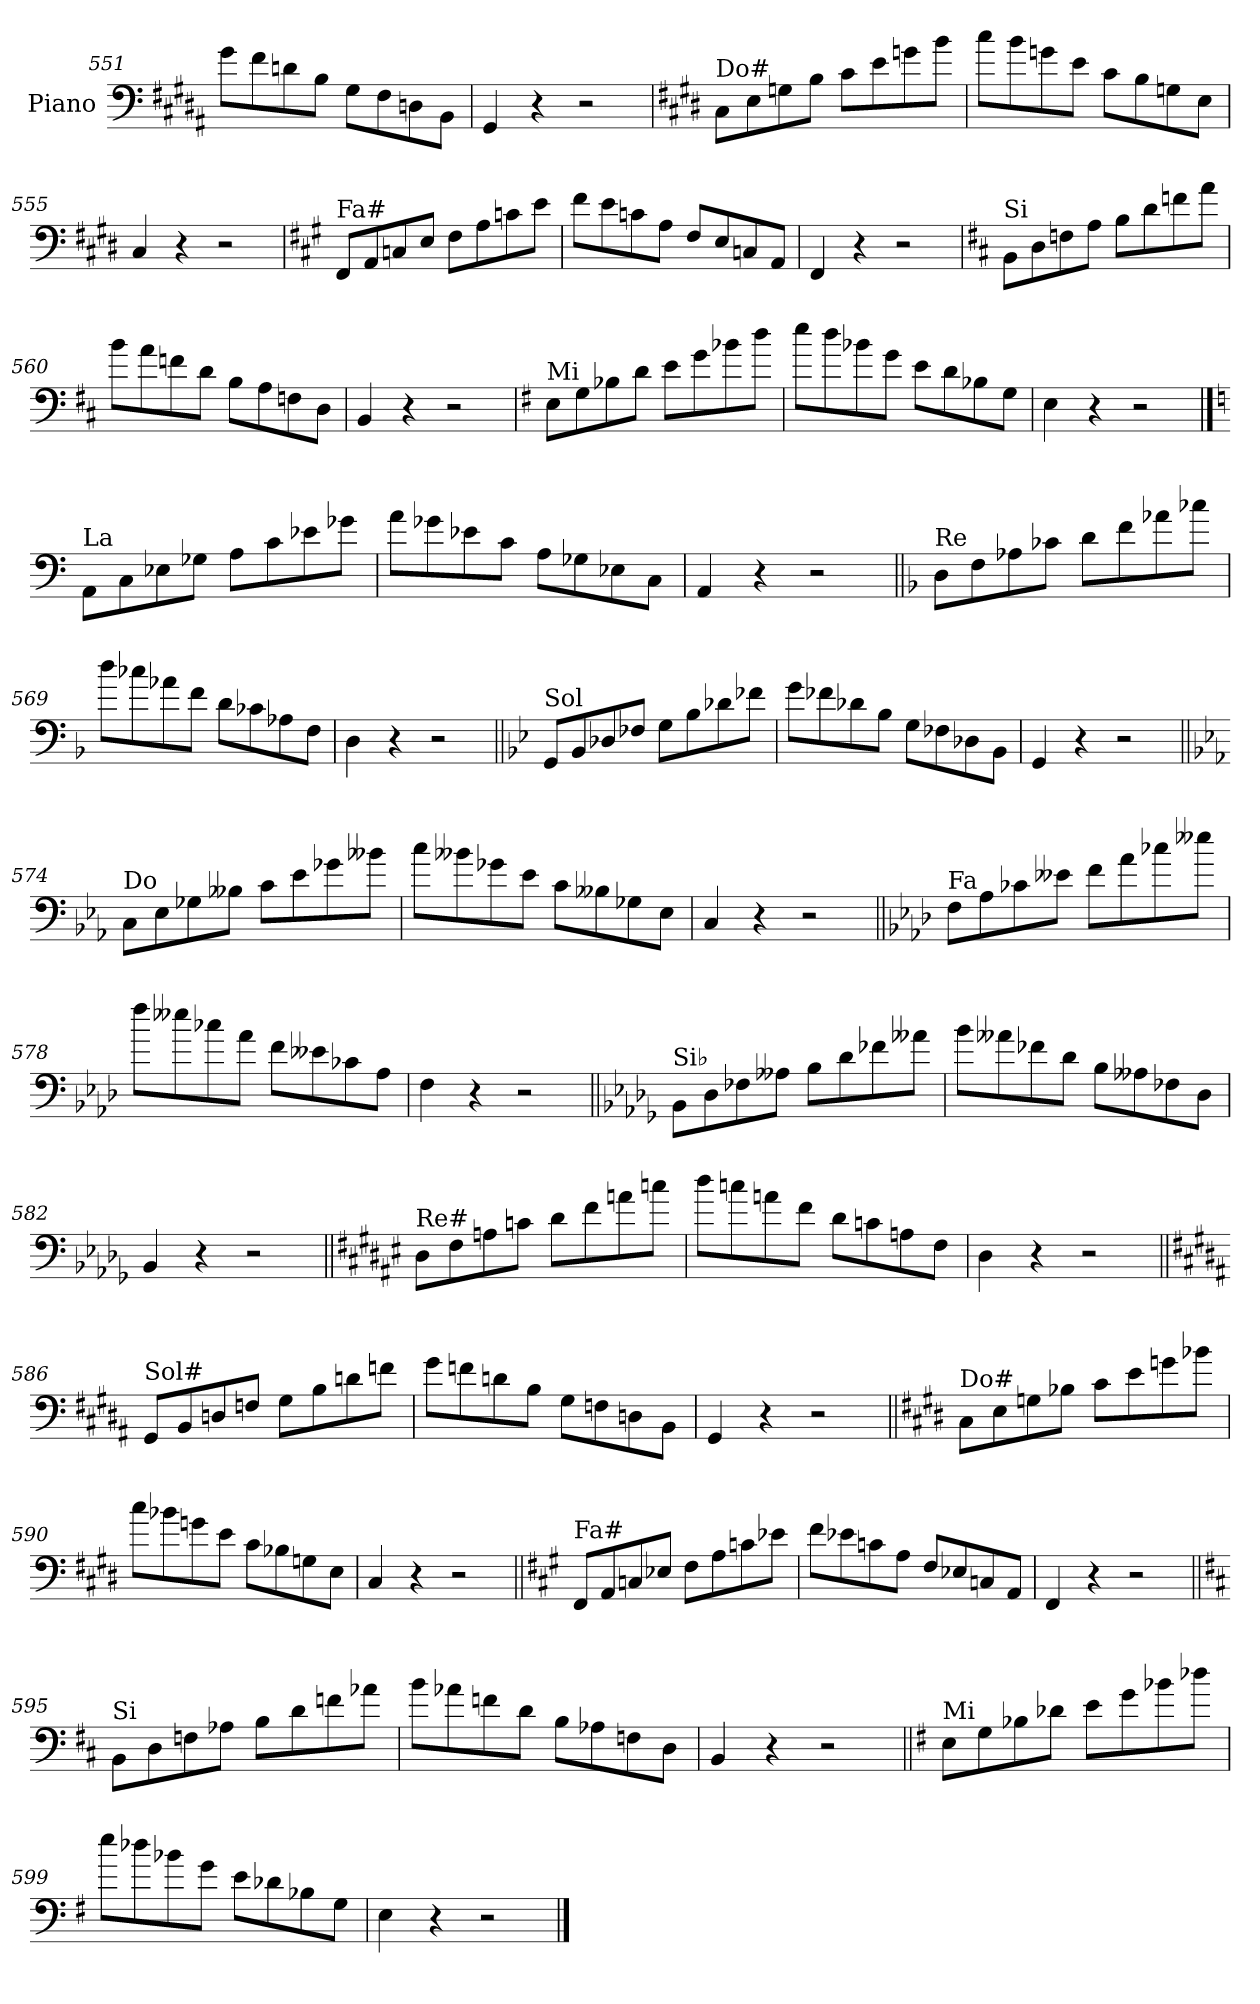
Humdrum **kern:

**kern
*part1
*staff1
*I"Piano
*I'Pno.
*clefF4
*k[f#c#g#d#a#]
=551
8g#\L
8f#\
8dn\
8B\J
8G#\L
8F#\
8Dn\
8BB\J
=552
4GG#/
4r
2r
!!LO:LB:g=z
=553
*k[f#c#g#d#]
!LO:TX:a:t=Do#
8C#\L
8E\
8Gn\
8B\J
8c#\L
8e\
8gn\
8b\J
=554
8cc#\L
8b\
8gn\
8e\J
8c#\L
8B\
8Gn\
8E\J
=555
4C#/
4r
2r
=556
*k[f#c#g#]
!LO:TX:a:t=Fa#
8FF#/L
8AA/
8Cn/
8E/J
8F#\L
8A\
8cn\
8e\J
=557
8f#\L
8e\
8cn\
8A\J
8F#/L
8E/
8Cn/
8AA/J
=558
4FF#/
4r
2r
!!LO:LB:g=z
=559
*k[f#c#]
!LO:TX:a:t=Si
8BB\L
8D\
8Fn\
8A\J
8B\L
8d\
8fn\
8a\J
=560
8b\L
8a\
8fn\
8d\J
8B\L
8A\
8Fn\
8D\J
=561
4BB/
4r
2r
=562
*k[f#]
!LO:TX:a:t=Mi
8E\L
8G\
8B-X\
8d\J
8e\L
8g\
8b-X\
8dd\J
=563
8ee\L
8dd\
8b-X\
8g\J
8e\L
8d\
8B-X\
8G\J
=564
4E\
4r
2r
!!LO:PB:g=z
==565
*k[]
!LO:TX:a:t=La
8AA\L
8C\
8E-X\
8G-X\J
8A\L
8c\
8e-X\
8g-X\J
=566
8a\L
8g-X\
8e-X\
8c\J
8A\L
8G-X\
8E-X\
8C\J
=567
4AA/
4r
2r
=568||
*k[b-]
!LO:TX:a:t=Re
8D\L
8F\
8A-X\
8c-X\J
8d\L
8f\
8a-X\
8cc-X\J
=569
8dd\L
8cc-X\
8a-X\
8f\J
8d\L
8c-X\
8A-X\
8F\J
=570
4D\
4r
2r
!!LO:LB:g=z
=571||
*k[b-e-]
!LO:TX:a:t=Sol
8GG/L
8BB-/
8D-X/
8F-X/J
8G\L
8B-\
8d-X\
8f-X\J
=572
8g\L
8f-X\
8d-X\
8B-\J
8G\L
8F-X\
8D-X\
8BB-\J
=573
4GG/
4r
2r
=574||
*k[b-e-a-]
!LO:TX:a:t=Do
8C\L
8E-\
8G-X\
8B--X\J
8c\L
8e-\
8g-X\
8b--X\J
=575
8cc\L
8b--X\
8g-X\
8e-\J
8c\L
8B--X\
8G-X\
8E-\J
=576
4C/
4r
2r
!!LO:LB:g=z
=577||
*k[b-e-a-d-]
!LO:TX:a:t=Fa
8F\L
8A-\
8c-X\
8e--X\J
8f\L
8a-\
8cc-X\
8ee--X\J
=578
8ff\L
8ee--X\
8cc-X\
8a-\J
8f\L
8e--X\
8c-X\
8A-\J
=579
4F\
4r
2r
=580||
*k[b-e-a-d-g-]
!LO:TX:a:t=Si♭
8BB-\L
8D-\
8F-X\
8A--X\J
8B-\L
8d-\
8f-X\
8a--X\J
=581
8b-\L
8a--X\
8f-X\
8d-\J
8B-\L
8A--X\
8F-X\
8D-\J
=582
4BB-/
4r
2r
!!LO:LB:g=z
=583||
*k[f#c#g#d#a#e#]
!LO:TX:a:t=Re#
8D#\L
8F#\
8An\
8cn\J
8d#\L
8f#\
8an\
8ccn\J
=584
8dd#\L
8ccn\
8an\
8f#\J
8d#\L
8cn\
8An\
8F#\J
=585
4D#\
4r
2r
=586||
*k[f#c#g#d#a#]
!LO:TX:a:t=Sol#
8GG#/L
8BB/
8Dn/
8Fn/J
8G#\L
8B\
8dn\
8fn\J
=587
8g#\L
8fn\
8dn\
8B\J
8G#\L
8Fn\
8Dn\
8BB\J
=588
4GG#/
4r
2r
!!LO:LB:g=z
=589||
*k[f#c#g#d#]
!LO:TX:a:t=Do#
8C#\L
8E\
8Gn\
8B-X\J
8c#\L
8e\
8gn\
8b-X\J
=590
8cc#\L
8b-X\
8gn\
8e\J
8c#\L
8B-X\
8Gn\
8E\J
=591
4C#/
4r
2r
=592||
*k[f#c#g#]
!LO:TX:a:t=Fa#
8FF#/L
8AA/
8Cn/
8E-X/J
8F#\L
8A\
8cn\
8e-X\J
=593
8f#\L
8e-X\
8cn\
8A\J
8F#/L
8E-X/
8Cn/
8AA/J
=594
4FF#/
4r
2r
!!LO:LB:g=z
=595||
*k[f#c#]
!LO:TX:a:t=Si
8BB\L
8D\
8Fn\
8A-X\J
8B\L
8d\
8fn\
8a-X\J
=596
8b\L
8a-X\
8fn\
8d\J
8B\L
8A-X\
8Fn\
8D\J
=597
4BB/
4r
2r
=598||
*k[f#]
!LO:TX:a:t=Mi
8E\L
8G\
8B-X\
8d-X\J
8e\L
8g\
8b-X\
8dd-X\J
=599
8ee\L
8dd-X\
8b-X\
8g\J
8e\L
8d-X\
8B-X\
8G\J
=600
4E\
4r
2r
==
*-
